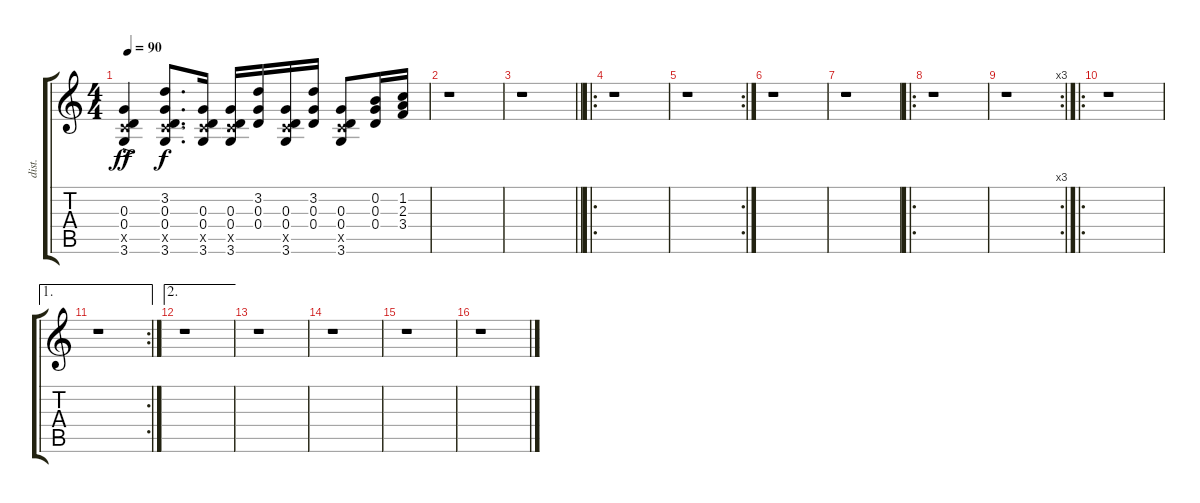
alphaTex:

\track ("dist." "dist.") {instrument distortionguitar}
\staff {score tabs}
\tuning (E4 B3 G3 D3 A2 E2) {hide}
\ts (4 4)
\tempo 90
\clef g2
\ks c
(0.3{ac} 0.4{ac} 3.5{ac x} 3.6{ac}).4{dy ff} (3.2 0.3 0.4 3.5{x} 3.6).8{d dy f} (0.3 0.4 3.5{x} 3.6).16 (0.3 0.4 3.5{x} 3.6).16 (3.2 0.3 0.4).16 (0.3 0.4 3.5{x} 3.6).16 (3.2 0.3 0.4).16 (0.3 0.4 3.5{x} 3.6).8 (0.2 0.3 0.4).16 (1.2 2.3 3.4).16 |
r.1 |
\barLineRight lightlight
r.1 |
\ro
r.1 |
\rc 2
r.1 |
r.1 |
r.1 |
\ro
r.1 |
\rc 3
r.1 |
\ro
r.1 |
\ae 1
\rc 2
r.1 |
\ae 2
r.1 |
r.1 |
r.1 |
r.1 |
r.1
